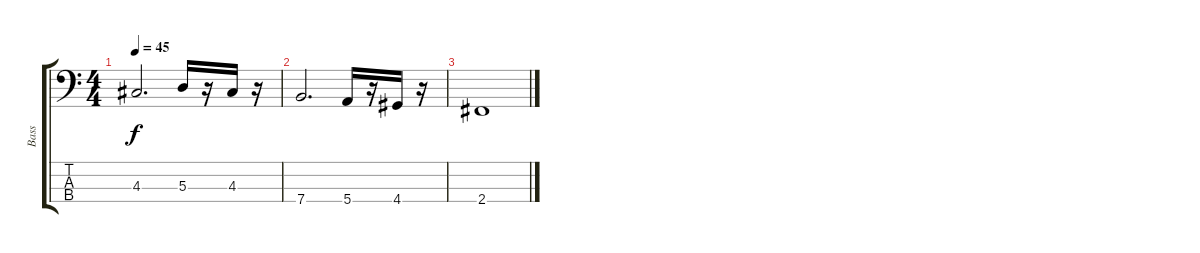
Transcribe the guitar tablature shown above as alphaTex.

\track ("Bass" "Bass") {instrument electricbassfinger}
\staff {score tabs}
\tuning (G2 D2 A1 E1) {hide}
\ts (4 4)
\tempo 45
\clef f4
\ks c
4.3.2{d dy f} 5.3.16 r.16 4.3.16 r.16 |
7.4.2{d} 5.4.16 r.16 4.4.16 r.16 |
2.4.1
